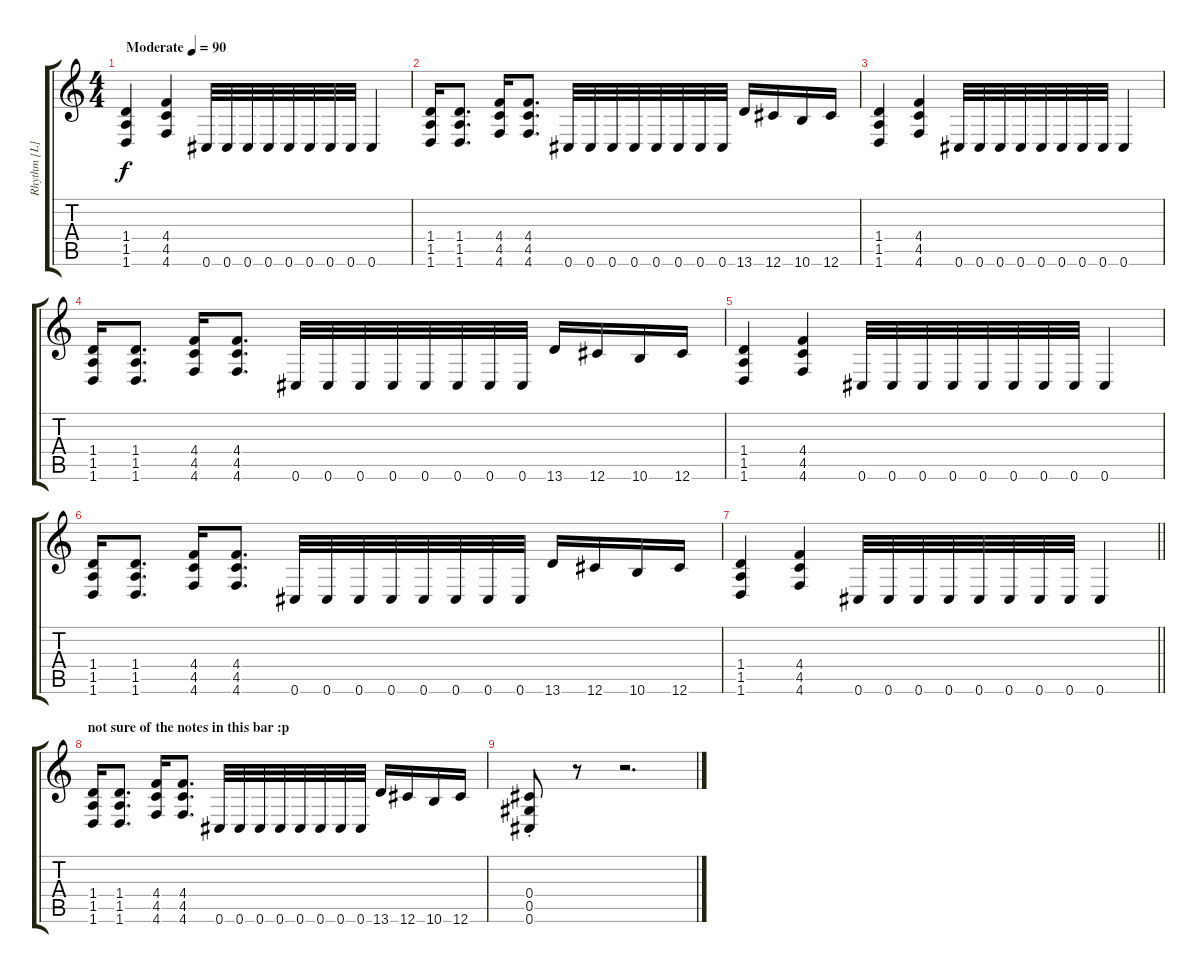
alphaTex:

\track ("Rhythm [L]" "Rhythm [L]") {instrument distortionguitar}
\staff {score tabs}
\tuning (Eb4 Bb3 Gb3 Db3 Ab2 Db2) {hide}
\ts (4 4)
\tempo (90 "Moderate")
\clef g2
\ks c
(1.4 1.5 1.6).4{dy f instrument distortionguitar} (4.4 4.5 4.6).4 0.6.32 0.6.32 0.6.32 0.6.32 0.6.32 0.6.32 0.6.32 0.6.32 0.6.4 |
(1.4 1.5 1.6).16 (1.4 1.5 1.6).8{d} (4.4 4.5 4.6).16 (4.4 4.5 4.6).8{d} 0.6.32 0.6.32 0.6.32 0.6.32 0.6.32 0.6.32 0.6.32 0.6.32 13.6.16 12.6.16 10.6.16 12.6.16 |
(1.4 1.5 1.6).4 (4.4 4.5 4.6).4 0.6.32 0.6.32 0.6.32 0.6.32 0.6.32 0.6.32 0.6.32 0.6.32 0.6.4 |
(1.4 1.5 1.6).16 (1.4 1.5 1.6).8{d} (4.4 4.5 4.6).16 (4.4 4.5 4.6).8{d} 0.6.32 0.6.32 0.6.32 0.6.32 0.6.32 0.6.32 0.6.32 0.6.32 13.6.16 12.6.16 10.6.16 12.6.16 |
(1.4 1.5 1.6).4 (4.4 4.5 4.6).4 0.6.32 0.6.32 0.6.32 0.6.32 0.6.32 0.6.32 0.6.32 0.6.32 0.6.4 |
(1.4 1.5 1.6).16 (1.4 1.5 1.6).8{d} (4.4 4.5 4.6).16 (4.4 4.5 4.6).8{d} 0.6.32 0.6.32 0.6.32 0.6.32 0.6.32 0.6.32 0.6.32 0.6.32 13.6.16 12.6.16 10.6.16 12.6.16 |
\barLineRight lightlight
(1.4 1.5 1.6).4 (4.4 4.5 4.6).4 0.6.32 0.6.32 0.6.32 0.6.32 0.6.32 0.6.32 0.6.32 0.6.32 0.6.4 |
\section ("" "not sure of the notes in this bar :p")
(1.4 1.5 1.6).16 (1.4 1.5 1.6).8{d} (4.4 4.5 4.6).16 (4.4 4.5 4.6).8{d} 0.6.32 0.6.32 0.6.32 0.6.32 0.6.32 0.6.32 0.6.32 0.6.32 13.6.16 12.6.16 10.6.16 12.6.16 |
(0.4{st} 0.5 0.6).8 r.8 r.2{d}
